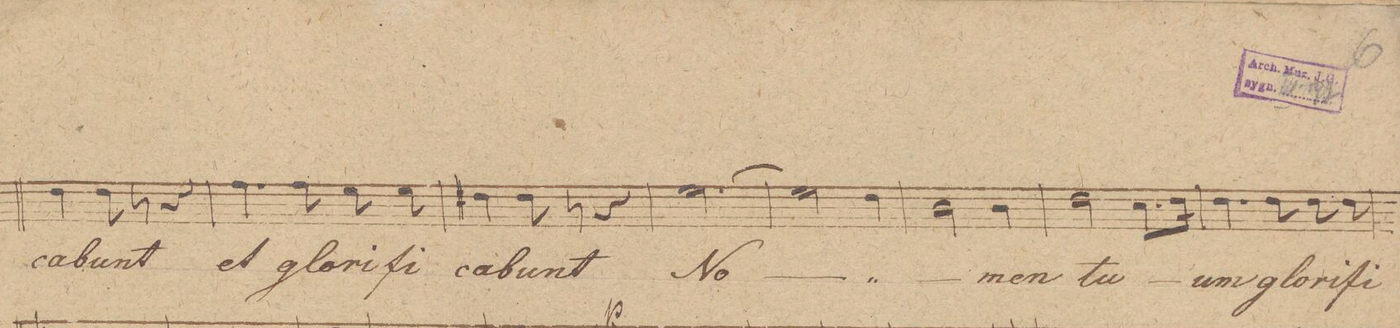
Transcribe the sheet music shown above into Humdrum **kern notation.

**kern	**text	**dynam
*I"Tenore 2do	*	*
*clefC4	*	*
*k[b-]	*	*
*M3/4	*	*
4c\	-ca-	.
8c\	-bunt	.
8r	.	.
4r	.	.
=13	=13	=13
4.e\	et	.
8e\	glo-	.
8d\	-ri-	.
8d\	-fi-	.
=14	=14	=14
4c#X\	-ca-	.
8c#\	-bunt	.
8r	.	.
4r	.	.
=15	=15	=15
[2.d\	No-	.
=16	=16	=16
2d\]	.	.
4c\	.	.
=17	=17	=17
2A\	.	.
4A\	-men	.
=18	=18	=18
2c\	tu-	.
8.B-\L	.	.
16c\Jk	.	.
=19	=19	=19
4.c\	-um	.
8c\	glo-	.
8c\	-ri-	.
8c\	-fi-	.
=20	=20	=20
*-	*-	*-
